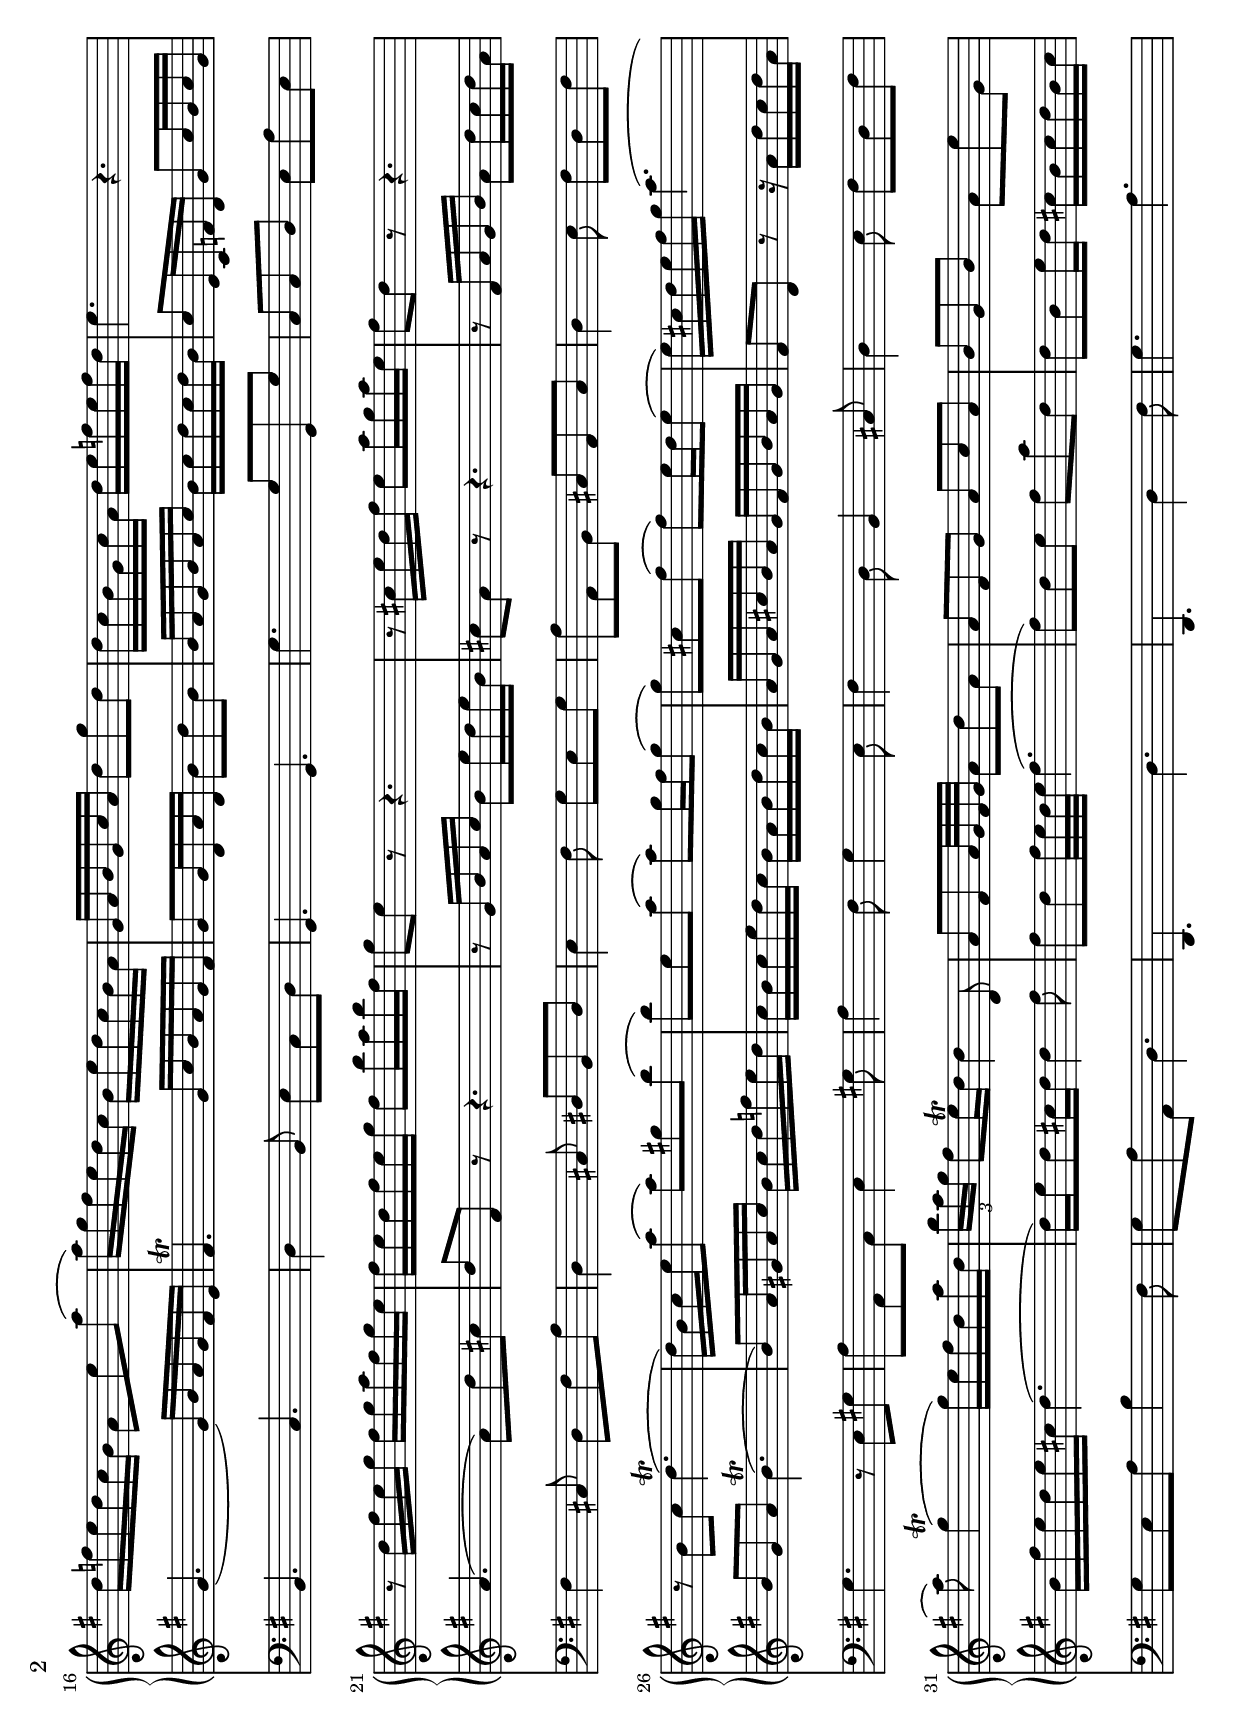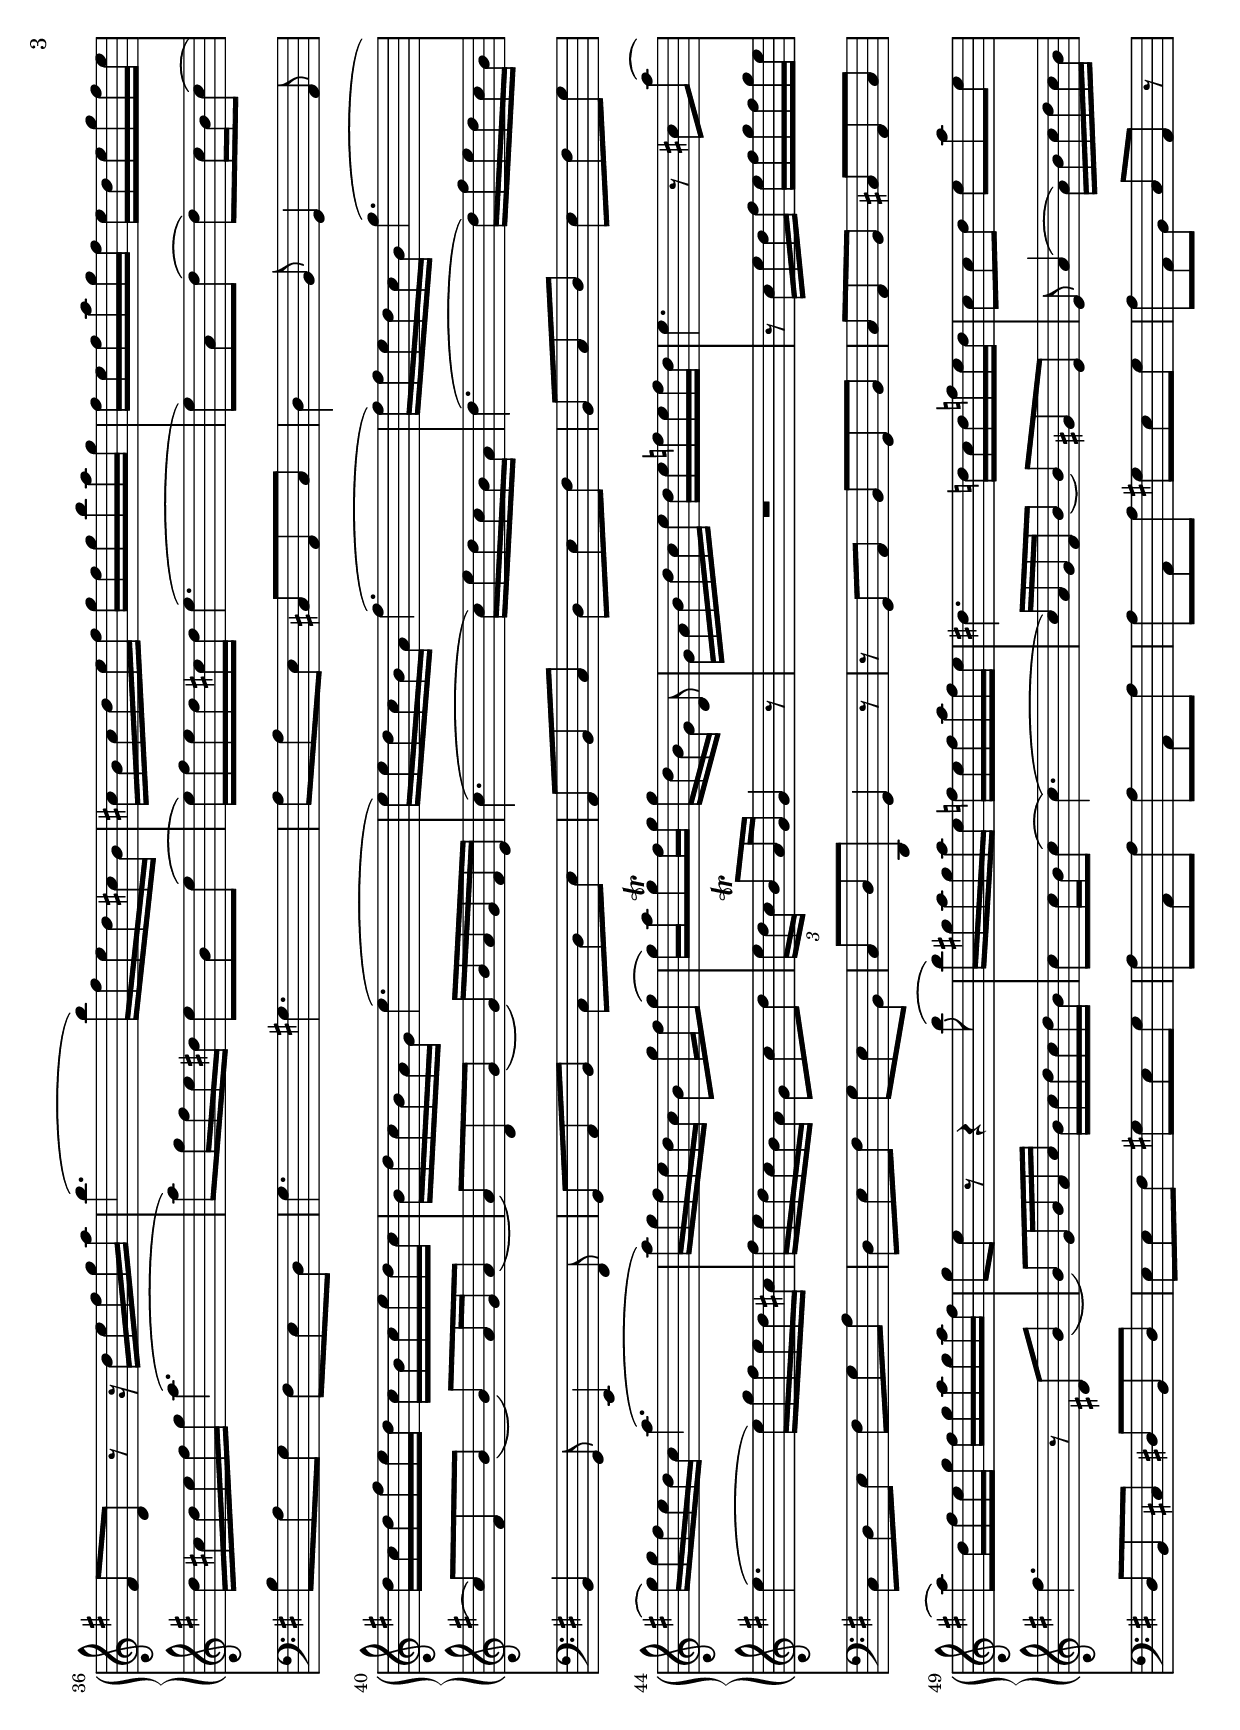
\version "2.6.0"

#(set-default-paper-size "a4" 'landscape)

\header {
 title = "Lobt Gott, ihr Christen, allzugleich"
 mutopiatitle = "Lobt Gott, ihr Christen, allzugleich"
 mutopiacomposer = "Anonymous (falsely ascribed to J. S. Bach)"
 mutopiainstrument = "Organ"
 date = "18th C."
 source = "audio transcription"
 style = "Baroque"
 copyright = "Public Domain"
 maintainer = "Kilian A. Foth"
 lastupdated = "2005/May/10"
 
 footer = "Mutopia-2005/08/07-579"
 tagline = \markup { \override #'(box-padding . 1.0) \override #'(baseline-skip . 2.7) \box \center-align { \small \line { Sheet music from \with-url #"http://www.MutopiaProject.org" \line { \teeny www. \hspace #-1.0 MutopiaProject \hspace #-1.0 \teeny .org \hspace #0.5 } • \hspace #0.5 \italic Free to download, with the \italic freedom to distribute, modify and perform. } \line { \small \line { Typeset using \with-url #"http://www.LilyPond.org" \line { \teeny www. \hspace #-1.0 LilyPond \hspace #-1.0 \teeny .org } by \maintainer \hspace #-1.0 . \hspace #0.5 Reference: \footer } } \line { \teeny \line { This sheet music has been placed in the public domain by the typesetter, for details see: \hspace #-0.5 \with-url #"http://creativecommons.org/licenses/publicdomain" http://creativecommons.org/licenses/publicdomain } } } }
}



% Sopran
S = \relative c'' {
  \partial 8 g8|
  d'b d32c b c d8g d|
d b c d f d|
e c e d a'c,|
b a b b g'16fis g b,|
c8a b c fis16 e fis8|
g16fis e fis e d cis b cis d b cis|
d4.(d16)e d b c a|
b8e,e'(e16)fis e cis d b|
gis8 d'4(d16) f e d c b|
c4.(c16)e d c b a|
fis'8g a(a16)d,e fis g8(|
g16)fis e fis g e fis4.\trill|
g8b16g a fis g4.(|
g16)a g fis g e fis g a g a fis|
g4.(g16)e fis g a fis|
d f e d c b a8 e'a(|
a16)g fis e d c b e d c b a|
g a b g c a d8 g d|
d16 c b g c a d e f e f d|
e4. r|
r8d16 fis e g fis g a fis g e|
fis e d fis e g fis8b16a b fis|
g8 e r r4.|
r8cis16e d fis e8 a16 g a e|
fis8 d r r4.|
r8 b c d4.\trill(|
d16)b c e a8(a)gis b(|
b)e,a(a)g16fis g8(|
g)cis,fis(fis)e16d e8(|
e16)cis d e fis g a4.(|
a8)g4\trill(g16)e fis d a'd,|
\times 2/3 {b'16[a g]} fis8 e16\trill d d4 d,8|
a'fis a32g fis g a8d a|
a fis g a c a|
b g b a e'g,|
fis d r r16 d'e fis g a|
b4.(b16)fis e d cis b|
cis b cis d e fis g fis g b a g|
fis e fis a g fis e d e g fis e|
d c d fis e d c b c e d c|
b d c b a g e'4.(|
e16)e d c b a fis'4.(|
fis16) fis e d c b g'4.(|
g16) g fis e d c a'4.(|
a16) g fis e d c b8g'16fis g8(|
g16)a g8\trill fis16g g[d b g] d8|
g16 a b d c e d e f e f d|
e4. r8 cis8a'(|
a8)d,16fis e g fis g a g a fis|
g8 e r r4 b'8(|
b16)gis a gis a e f e f a f e|
dis4. d16c d f e d|
c8c d e a e|
e c d e a16g a e|
f8 d f e b' d,|
c16b c e d f e8 a gis|
a4.(a16) c b a gis fis|
gis4b8a16c b a gis b|
a8 a cis,d16cis d fis e g|
fis8 d r r4fis8(|
fis)b dis,e16dis e g fis a|
g8e r r4.|
r4. r16 d fis g a d,|
b'g e g e d cis4 e8(|
e16)g fis e d cis d e d c b a|
b8 g'16fis g b,b8[a] \times 2/3 {a16 b c}|
c8\trill[b]\times 2/3{d16 e f} f8 \times 2/3{e16[d c]} \times 2/3{b[a g]}|
fis'8 g r16 c, b8c a|
g b16g c a d b e c f d|
e d e c'e,c d c d b'd,b|
c16b c a'c,a b4g8|
d'b d32c b c d8g d|
d b d32c b c d16e f e f d|
e8 c e fis a c,|
b16 g a fis g8r g'16fis g b,|
a8fis16a g b a8d a|
a fis16a g b a8 d c|
b16 a b cis d cis d e fis d e fis|
g4.(g16)a g fis e d|
cis4.(cis16)d e g fis e|
d cis d fis e g fis8 b16 a b fis|
g a g fis g8(g16)e a g fis e|
fis e fis d e fis g4.(|
g16)a g fis g e fis4.|
g8b,16d c e d8g d|
d b16d c e d e f d f d|
e8c e fis a c,|
c(b4) r4\bar"|."

}

% Alt
A = \relative c' {
\partial 8 r8|
R2.*2|

r4.r4d8|
g fis g g b g|
a fis g a c a|
b g b a e'g,|
fis16g fis e fis d e8a,a'(|
a16)b a fis g e fis8b,b'(|
b16)c b a gis fis e8b'e(|
e16)d c b a gis a4.(|
a16)e'd c b a b a g a b cis|
d8c16b c8(c16)b a b c a|
b g d' b c a b c b a b g|
a4.(a16)b c e d c|
b a b d cis e a,8 a d,|
g4.(g16)b a g fis e|
fis4.\trill g16c b a g fis|
g8g16d a'd,b'8d b|
b16a g b a c b c d c d b|
c8e,16c f d g8c16b c g|
a4.(a8)d cis|
d fis,r r4.|
r8g16b a c b8e16d e b|
cis8a r r4.|
r8fis16a g b a8 d16c d a|
b8 g a b4.\trill(|
b8)a16gis a c b c d f e d|
c b c e d c b a b d c b|
a g a cis b a g fis g b a g|
fis8d r r16a' d c d a|
b fis'e d e cis d4.(
d16)e d8cis16d d4fis8|
fis d fis32e d e fis4.(|
fis8)d e fis a d,|
d b e16d cis b cis d b cis|
d cis d e fis g a4.(|
a8)g16fis e dis e8b e(|
e16) fis e d cis d e4.(|
e8)a,d(d)c16b c8(|
c)fis,b(b)a16g a8(|
a)d,g(g16)b a g fis e|
c'4.(c16)e d c b a|
d4.(d16)fis e d c b|
e4.(e16)g fis e d cis|
fis e d c b a g8c d|
\times 2/3{e16[d c]}b8\trill a16g g4r8|
R2.|
r8c16e d fis e fis g fis g e|
fis4. r8dis,b'(|
b8)g16b a c b c d c d b|
c8c16b c8(c4.)(|
c16) a g fis b8(b)gis e|
e a4(a16)b c d c b|
c8 a r r4a8|
a d16 c b a gis fis gis a fis gis|
a4.(a16)b c e d f|
e8d16c b a b4.(|
b16)f' e d e b c e d c b d|
c8cis e a,4a8|
a fis' a, b16 a b d cis e|
d8 dis fis b,8 g b|
b e b cis16 b cis e d fis|
e8a16 g a e fis8 a,d(|
d)b e(e16)b a g a e|
fis b a g fis e fis8 a d(|
d)b16 a b g g8fis \times 2/3{fis16[g a]}|
a8\trill [g]  \times 2/3{b16[c d]}d8 \times 2/3{c16[b a]}\times 2/3{g[fis e]}|
d4r16g g8a fis|
g g16 b a c b g c a d b|
c b c e c a b a b d b g|
a g a c a fis g4r8|
b g16 d a'd,b'a b g c a|
b8 g16 d a'd,b'c d c d b|
c d e d c b a g fis g a fis|
g b c a b8r b16a b g|
fis8d16fis e g fis g fis d e fis|
fis8d16fis e g fis g fis d e fis|
g4.fis16 g a fis g a|
d,8d'16c d b e,8 fis g(|
g16)a g fis e d e8a16b cis8|
fis,b4a8fis fis'(|
fis)e16d e8 a,4.(|
a8)d c b16 c b a b g|
a4.(a16)e'd c d a|
b8g16b a c b a b c b a|
b8g16b a c b c d c d b|
c d e d c b a g fis g a fis|
fis8(g4)r4
}

% Baß
B = \relative c' {
r8|
g4.fis|
g b,|
c fis,|
g g'|
fis d|
g a|
d,a|
e b'|
e gis,|
a8a'e c a c|
d e fis g fis e|
d4.d,|
g r4g8|
d'd,d'd4d8|e4.d4c8|
b4.c4.|
d4b8 e c d|
g,4.g|
g'g8g,g'|
c,c d e a e|
fis4 cis8d fis a|
d,4cis8dis b dis|
e4fis8g e g|
a a,b cis a cis|
d4e8 fis d fis|
g4.r8e gis|
a a,c e4gis8|
a4fis8g4e8|
fis4d8b4cis8|
d4e8fis d fis|
g e a b4fis8|
g a a,d4.|
d,d'|
d,d'4fis8|
g4.a|
b8 a g fis e d|
g4.gis|
a8 a e cis a cis|
d4b8g4a8|
b4g8e4fis8|
g a b c d e|
a,b c d e fis|
b,c d e fis g|
c,d e fis g a|
d,e fis g e b|
c d d,g4r8|
r8g a b g b|
c a b cis a cis|
d b cis dis b dis|
e e fis gis e gis|
a a,a'a a,a'|
a a,a'gis e gis|
a a,b c a r|
r a b c a c|
d4.(d8)c b|
a a b c a c|
c a c d dis b|
e4gis8a d,e|
a,a'g fis4cis8|
d4fis8g4ais,8|
b4a8g4dis'8|
e4g8a4b8|
cis a cis d4fis,8|
g4gis8a a,cis|
d g, a d,d16e fis8|
g4g8d'4d8|
g,4g'8c,4cis8|
d e r16e d8c d|
g g,d'g,4.|
g g|
g g|
R2.|
R|
R|
r4.g|
d'd|
d d|
e d4c8|
b4.r|
r a|
b4cis8d4.|
d cis|
d2.(|
d)|
g,(|
g)(|
g)(|
g4.)r4
}

\score { << 
  \time 6/8
  \new PianoStaff <<
    \new Staff { \key g\major \S }
    \new Staff { \key g\major \A }
  >>
  \new Staff { \key g\major \clef bass \B }
>> 

\layout { }
\midi { \tempo 8 = 136 }

}
